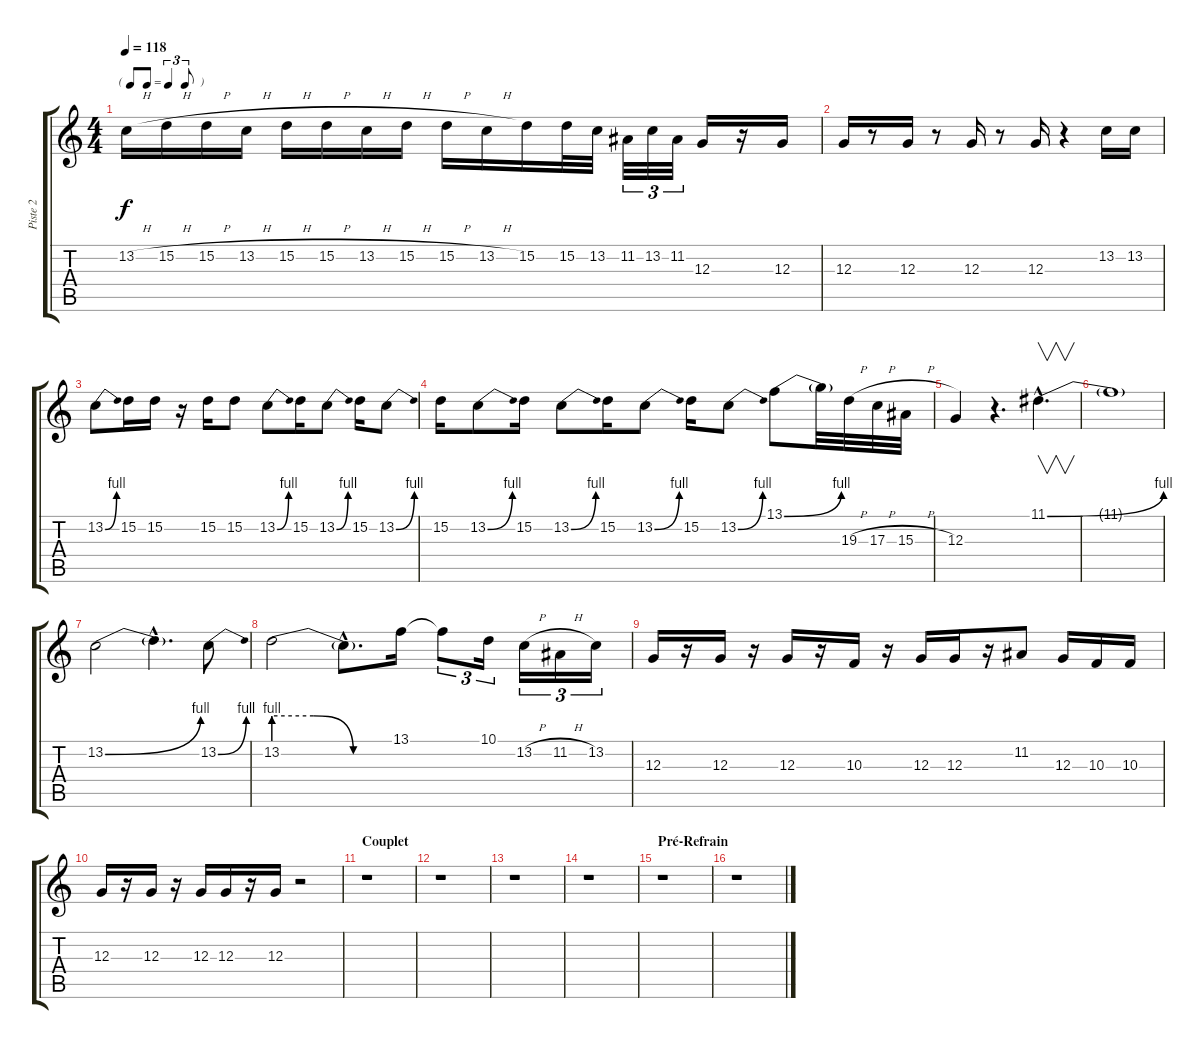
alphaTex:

\track ("Piste 2" "Piste 2") {instrument harmonica}
\staff {score tabs}
\tuning (E4 B3 G3 D3 A2 E2) {hide}
\ts (4 4)
\tf triplet8th
\tempo 118
\clef g2
\ks c
13.2{h}.16{dy f} 15.2{h}.16 15.2{h}.16 13.2{h}.16 15.2{h}.16 15.2{h}.16 13.2{h}.16 15.2{h}.16 15.2{h}.16 13.2{h}.16 15.2.16 15.2.32 13.2.32 11.2.32{tu (3 2)} 13.2.32{tu (3 2)} 11.2.32{tu (3 2)} 12.3.16 r.16 12.3.16 |
12.3.16 r.8 12.3.16 r.8 12.3.16 r.8 12.3.16 r.4 13.2.16 13.2.16 |
13.2{be (bend 0 0 60 4)}.8 15.2.16 15.2.16 r.16 15.2.16 15.2.8 13.2{be (bend 0 0 60 4)}.8 15.2.16 13.2{be (bend 0 0 60 4)}.8 15.2.16 13.2{be (bend 0 0 60 4)}.8 |
15.2.16 13.2{be (bend 0 0 60 4)}.8 15.2.16 13.2{be (bend 0 0 60 4)}.8 15.2.16 13.2{be (bend 0 0 60 4)}.8 15.2.16 13.2{be (bend 0 0 60 4)}.8 13.1{be (bend 0 0 60 4)}.8 13.1{t}.32 19.3{h}.32 17.3{h}.32 15.3{h}.32 |
12.3.4 r.4{d} 11.1{be (bend 0 0 60 4) hac}.4{v d} |
11.1{t}.1 |
13.2{be (bend 0 0 60 4)}.2 13.2{hac t}.4{d} 13.2{be (bend 0 0 60 4)}.8 |
13.2{be (custom 0 4 20 4 40 0 60 0)}.2 13.2{hac t}.8{d} 13.1.16 13.1{t}.8{tu (3 2)} 10.1.16{tu (3 2)} 13.2{h}.16{tu (3 2)} 11.2{h}.16{tu (3 2)} 13.2.16{tu (3 2)} |
12.3.16 r.16 12.3.16 r.16 12.3.16 r.16 10.3.16 r.16 12.3.16 12.3.16 r.16 11.2.8 12.3.16 10.3.16 10.3.16 |
12.3.16 r.16 12.3.16 r.16 12.3.16 12.3.16 r.16 12.3.16 r.2 |
\section ("" "Couplet")
r.1 |
r.1 |
r.1 |
r.1 |
\section ("" "Pré-Refrain")
r.1 |
r.1
